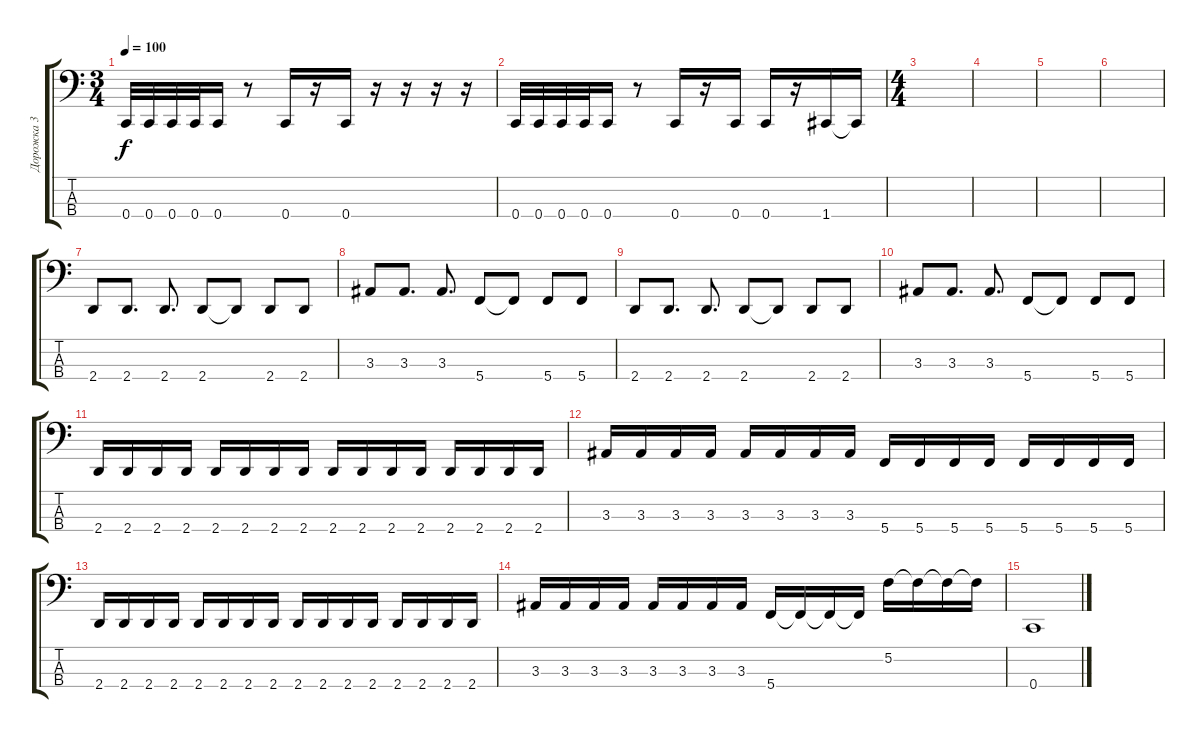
\track ("Дорожка 3" "Дорожка 3") {instrument electricbasspick}
\staff {score tabs}
\tuning (F2 C2 G1 C1) {hide}
\ts (3 4)
\tempo 100
\clef f4
\ks c
0.4.32{dy f} 0.4.32 0.4.32 0.4.32 0.4.16 r.8 0.4.16 r.16 0.4.16 r.16 r.16 r.16 r.16 |
0.4.32 0.4.32 0.4.32 0.4.32 0.4.16 r.8 0.4.16 r.16 0.4.16 0.4.16 r.16 1.4.16 1.4{t}.16 |
\ts (4 4)
|
|
|
|
2.4.8 2.4.8{d} 2.4.8{d} 2.4.8 2.4{t}.8 2.4.8 2.4.8 |
3.3.8 3.3.8{d} 3.3.8{d} 5.4.8 5.4{t}.8 5.4.8 5.4.8 |
2.4.8 2.4.8{d} 2.4.8{d} 2.4.8 2.4{t}.8 2.4.8 2.4.8 |
3.3.8 3.3.8{d} 3.3.8{d} 5.4.8 5.4{t}.8 5.4.8 5.4.8 |
2.4.16 2.4.16 2.4.16 2.4.16 2.4.16 2.4.16 2.4.16 2.4.16 2.4.16 2.4.16 2.4.16 2.4.16 2.4.16 2.4.16 2.4.16 2.4.16 |
3.3.16 3.3.16 3.3.16 3.3.16 3.3.16 3.3.16 3.3.16 3.3.16 5.4.16 5.4.16 5.4.16 5.4.16 5.4.16 5.4.16 5.4.16 5.4.16 |
2.4.16 2.4.16 2.4.16 2.4.16 2.4.16 2.4.16 2.4.16 2.4.16 2.4.16 2.4.16 2.4.16 2.4.16 2.4.16 2.4.16 2.4.16 2.4.16 |
3.3.16 3.3.16 3.3.16 3.3.16 3.3.16 3.3.16 3.3.16 3.3.16 5.4.16 5.4{t}.16 5.4{t}.16 5.4{t}.16 5.2.16 5.2{t}.16 5.2{t}.16 5.2{t}.16 |
0.4.1
